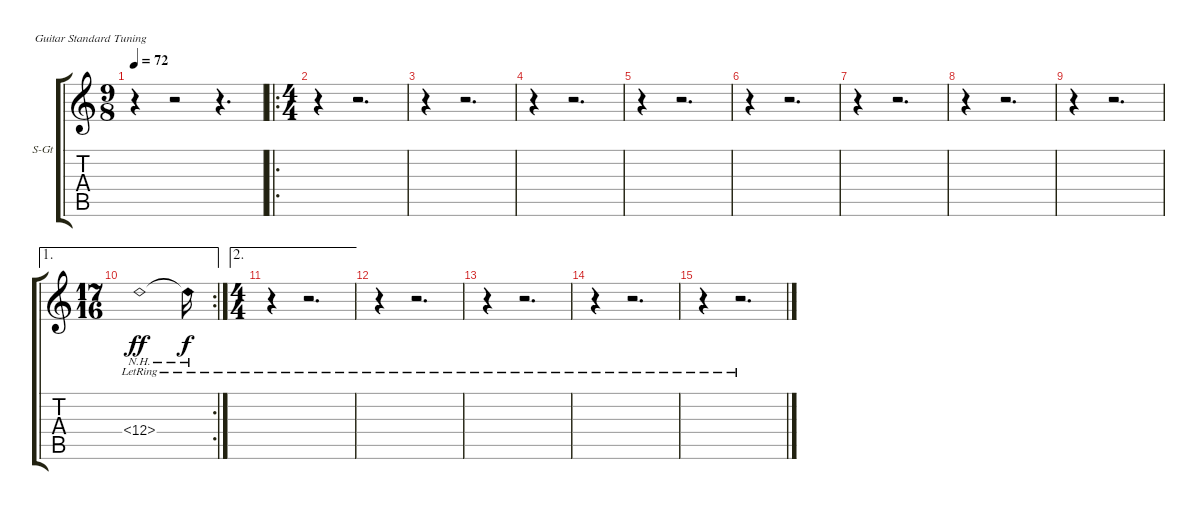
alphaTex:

\bracketExtendMode groupsimilarinstruments
\firstSystemTrackNameOrientation horizontal
\otherSystemsTrackNameOrientation horizontal
\track ("Ð§¹û¼üÅÌ" "S-Gt") {instrument reedorgan}
\staff {score tabs}
\tuning (E4 B3 G3 D3 A2 E2)
\displaytranspose 12
\ts (9 8)
\beaming (8 3 3 3)
\tempo 72
\clef g2
\ks c
r.4{dy ff} r.2 r.4{d} |
\ro
\ts (4 4)
\beaming (8 2 2 2 2)
r.4 r.2{d} |
r.4 r.2{d} |
r.4 r.2{d} |
r.4 r.2{d} |
r.4 r.2{d} |
r.4 r.2{d} |
r.4 r.2{d} |
r.4 r.2{d} |
\ae 1
\rc 2
\ts (17 16)
\beaming (8 8)
0.4{nh lr}.1 0.4{nh lr t}.16{dy f} |
\ae 2
\ts (4 4)
\beaming (8 2 2 2 2)
r.4 r.2{d} |
r.4 r.2{d} |
r.4 r.2{d} |
r.4 r.2{d} |
r.4 r.2{d}
